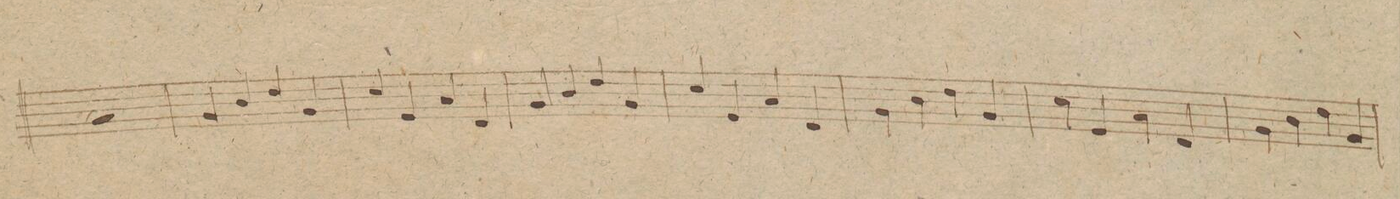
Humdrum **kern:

**kern	**dynam
*I"Alto Viola.	*
*clefC3	*
*k[]	*
*met(c|)	*
*M2/2	*
1B	.
=170	=170
4A/	.
4c/	.
4e/	.
4A/	.
=171	=171
4d/	.
4F/	.
4B/	.
4E/	.
=172	=172
4A/	.
4c/	.
4e/	.
4A/	.
=173	=173
4d/	.
4F/	.
4B/	.
4E/	.
=174	=174
4A\	.
4c\	.
4e\	.
4A/	.
=175	=175
4d\	.
4F/	.
4B\	.
4E/	.
=176	=176
4A\	.
4c\	.
4e\	.
4A/	.
=177	=177
*-	*-
